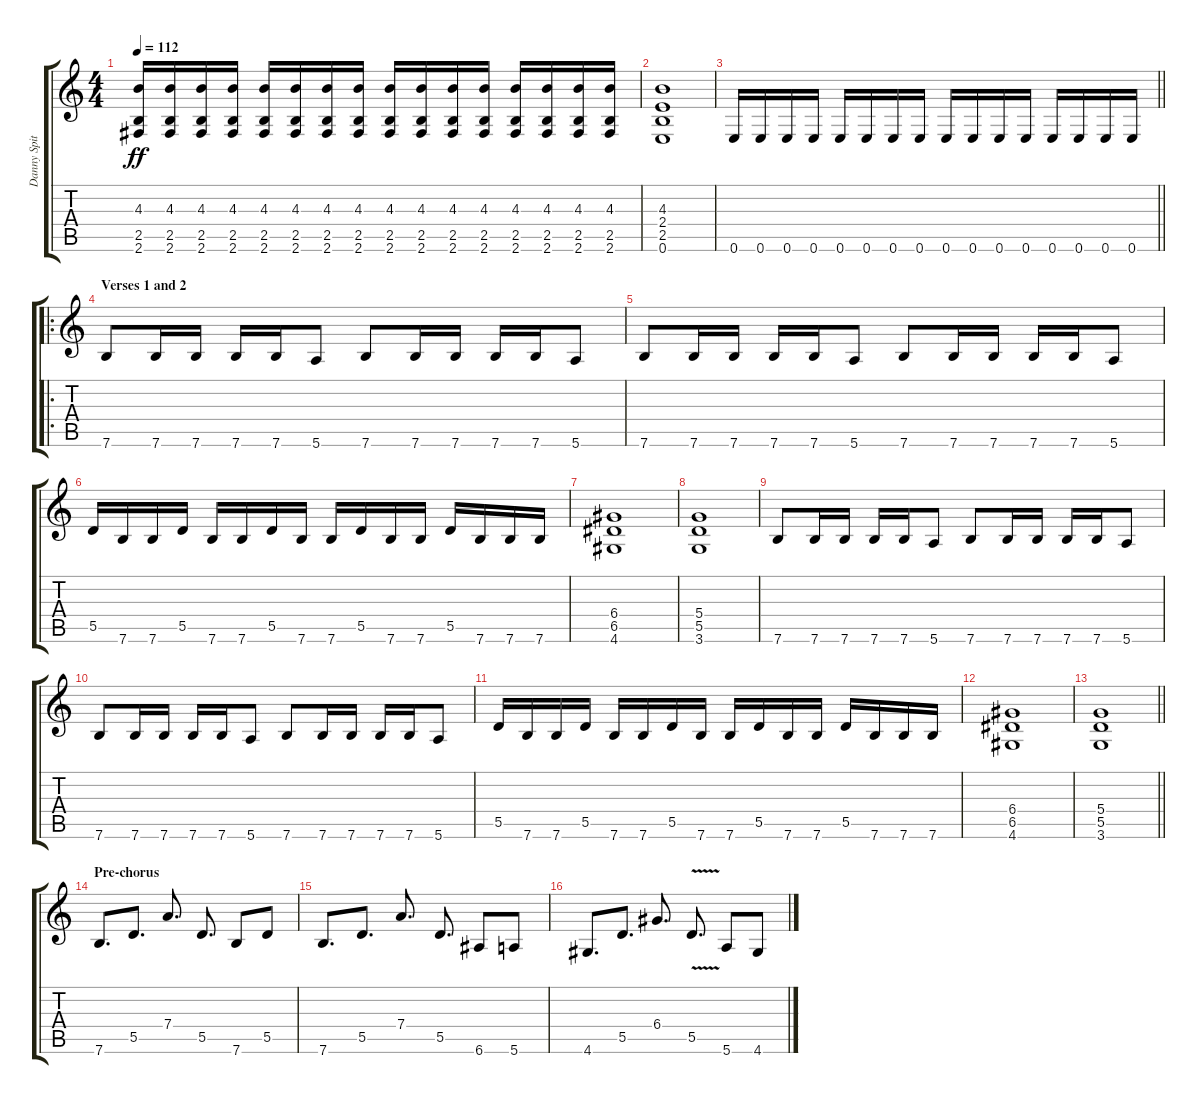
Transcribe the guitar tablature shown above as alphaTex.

\track ("Danny Spitz" "Danny Spit") {instrument distortionguitar}
\staff {score tabs}
\tuning (E4 B3 G3 D3 A2 E2) {hide}
\ts (4 4)
\tempo 112
\clef g2
\ks c
(4.3 2.5 2.6).16{dy ff} (4.3 2.5 2.6).16 (4.3 2.5 2.6).16 (4.3 2.5 2.6).16 (4.3 2.5 2.6).16 (4.3 2.5 2.6).16 (4.3 2.5 2.6).16 (4.3 2.5 2.6).16 (4.3 2.5 2.6).16 (4.3 2.5 2.6).16 (4.3 2.5 2.6).16 (4.3 2.5 2.6).16 (4.3 2.5 2.6).16 (4.3 2.5 2.6).16 (4.3 2.5 2.6).16 (4.3 2.5 2.6).16 |
(4.3 2.4 2.5 0.6).1 |
\barLineRight lightlight
0.6.16 0.6.16 0.6.16 0.6.16 0.6.16 0.6.16 0.6.16 0.6.16 0.6.16 0.6.16 0.6.16 0.6.16 0.6.16 0.6.16 0.6.16 0.6.16 |
\ro
\section ("" "Verses 1 and 2")
7.6.8 7.6.16 7.6.16 7.6.16 7.6.16 5.6.8 7.6.8 7.6.16 7.6.16 7.6.16 7.6.16 5.6.8 |
7.6.8 7.6.16 7.6.16 7.6.16 7.6.16 5.6.8 7.6.8 7.6.16 7.6.16 7.6.16 7.6.16 5.6.8 |
5.5.16 7.6.16 7.6.16 5.5.16 7.6.16 7.6.16 5.5.16 7.6.16 7.6.16 5.5.16 7.6.16 7.6.16 5.5.16 7.6.16 7.6.16 7.6.16 |
(6.4 6.5 4.6).1 |
(5.4 5.5 3.6).1 |
7.6.8 7.6.16 7.6.16 7.6.16 7.6.16 5.6.8 7.6.8 7.6.16 7.6.16 7.6.16 7.6.16 5.6.8 |
7.6.8 7.6.16 7.6.16 7.6.16 7.6.16 5.6.8 7.6.8 7.6.16 7.6.16 7.6.16 7.6.16 5.6.8 |
5.5.16 7.6.16 7.6.16 5.5.16 7.6.16 7.6.16 5.5.16 7.6.16 7.6.16 5.5.16 7.6.16 7.6.16 5.5.16 7.6.16 7.6.16 7.6.16 |
(6.4 6.5 4.6).1 |
\barLineRight lightlight
(5.4 5.5 3.6).1 |
\section ("" "Pre-chorus")
7.6.8{d} 5.5.8{d} 7.4.8{d} 5.5.8{d} 7.6.8 5.5.8 |
7.6.8{d} 5.5.8{d} 7.4.8{d} 5.5.8{d} 6.6.8 5.6.8 |
4.6.8{d} 5.5.8{d} 6.4.8{d} 5.5{v}.8{d} 5.6.8 4.6.8
